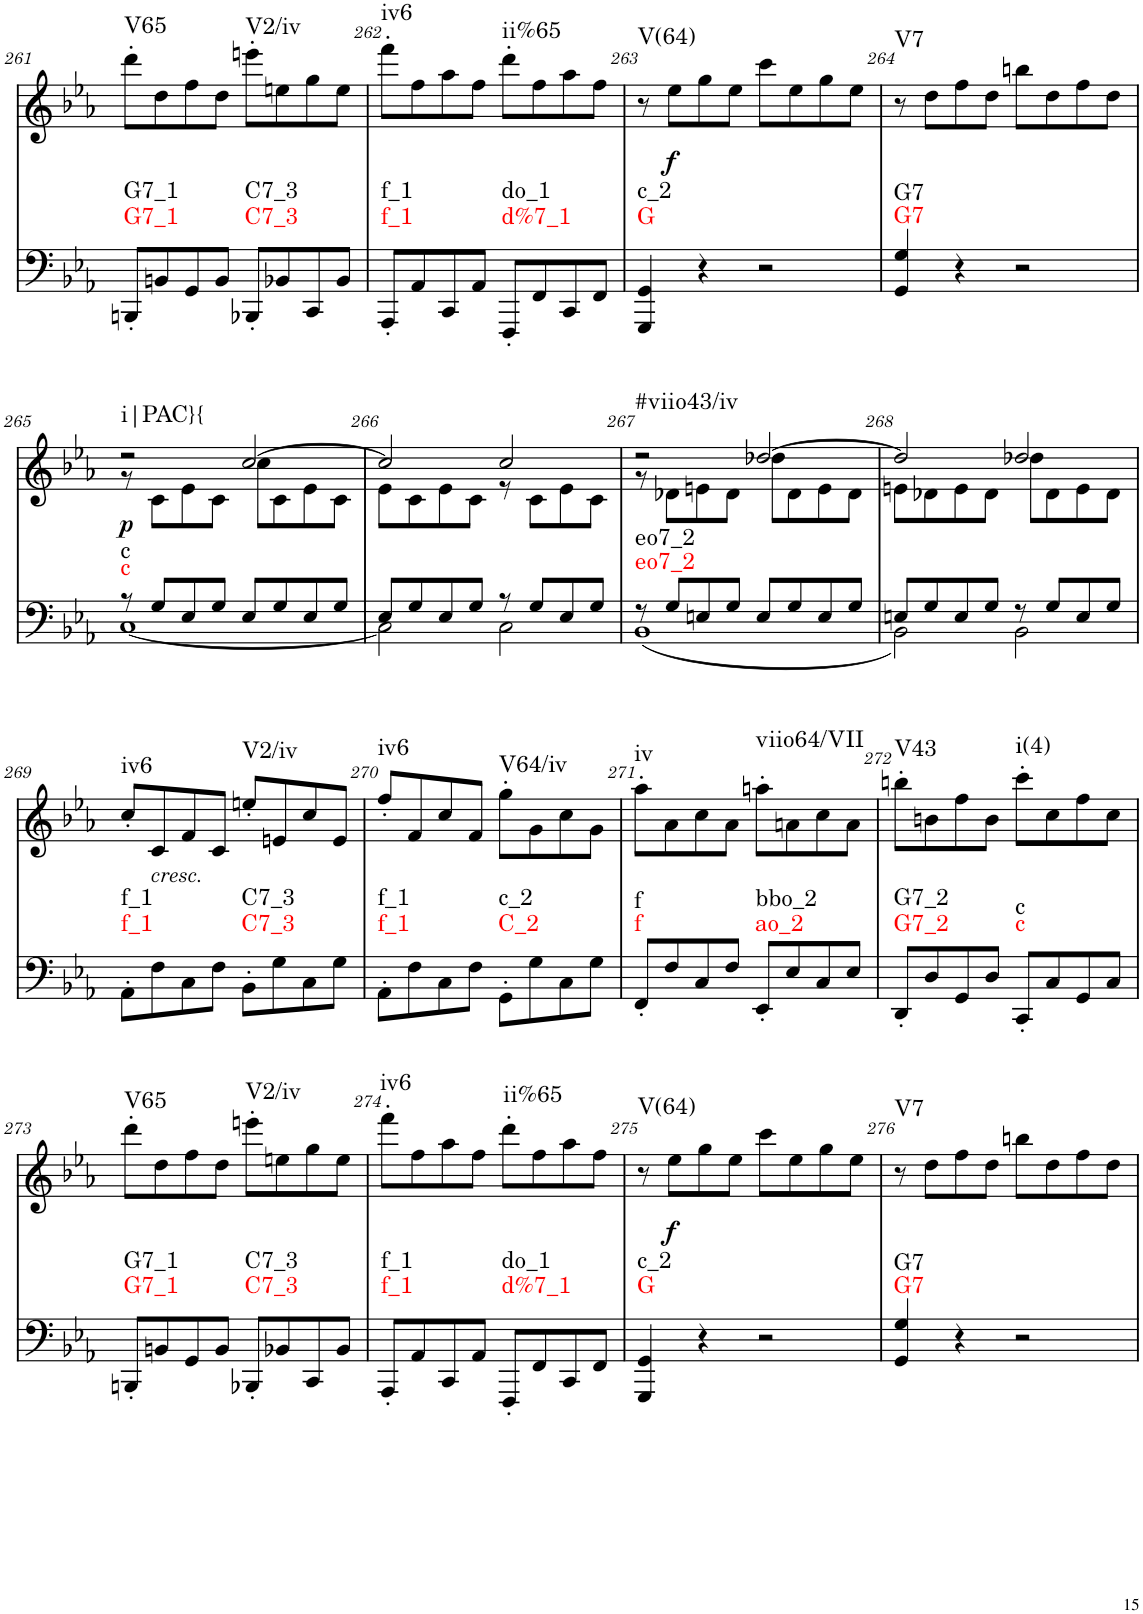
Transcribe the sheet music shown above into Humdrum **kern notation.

**kern	**kern	**text	**dynam	**harte
*part2	*part1	*part1	*part1	*part1
*staff2	*staff1	*staff1	*staff1	*
*I"piano	*I"piano	*	*	*
*I'Pno	*I'Pno	*	*	*
!!LO:PB:g=z
*clefF4	*clefG2	*	*	*
*k[b-e-a-]	*k[b-e-a-]	*	*	*
*M2/2	*M2/2	*	*	*
*met(c|)	*met(c|)	*	*	*
=261	=261	=261	=261	=261
!	!	!	!	!LO:H:kt=V65
8BBBn'/L	8ddd'\L	.	.	N
8BBn/	8dd\	.	.	.
8GG/	8ff\	.	.	.
8BB/J	8dd\J	.	.	.
!	!	!	!	!LO:H:kt=V2/iv
8BBB-X'/L	8eeen'\L	.	.	N
8BB-X/	8een\	.	.	.
8CC/	8gg\	.	.	.
8BB-/J	8ee\J	.	.	.
=262	=262	=262	=262	=262
!	!	!	!	!LO:H:kt=iv6
8AAA-'/L	8fff'\L	.	.	N
8AA-/	8ff\	.	.	.
8CC/	8aa-\	.	.	.
8AA-/J	8ff\J	.	.	.
!	!	!	!	!LO:H:kt=ii%65
8FFF'/L	8ddd'\L	.	.	N
8FF/	8ff\	.	.	.
8CC/	8aa-\	.	.	.
8FF/J	8ff\J	.	.	.
=263	=263	=263	=263	=263
!	!	!	!	!LO:H:kt=V(64)
4GGG/ 4GG/	8r	.	.	N
!	!	!LO:LY:b	!LO:DY:b	!
.	8ee-\L	f	f	.
4r	8gg\	.	.	.
.	8ee-\J	.	.	.
2r	8ccc\L	.	.	.
.	8ee-\	.	.	.
.	8gg\	.	.	.
.	8ee-\J	.	.	.
=264	=264	=264	=264	=264
!	!	!	!	!LO:H:kt=V7
4GG/ 4G/	8r	.	.	N
.	8dd\L	.	.	.
4r	8ff\	.	.	.
.	8dd\J	.	.	.
2r	8bbn\L	.	.	.
.	8dd\	.	.	.
.	8ff\	.	.	.
.	8dd\J	.	.	.
!!LO:LB:g=z
=265	=265	=265	=265	=265
*^	*^	*	*	*
!	!	!	!	!	!LO:DY:b	!LO:H:kt=i|PAC}{
8r	[1C	2r	8r	.	p	N
!	!	!	!	!LO:LY:b	!	!
8G/L	.	.	8c\L	p	.	.
8E-/	.	.	8e-\	.	.	.
8G/J	.	.	8c\J	.	.	.
8E-/L	.	[2cc/	8cc\L	.	.	.
8G/	.	.	8c\	.	.	.
8E-/	.	.	8e-\	.	.	.
8G/J	.	.	8c\J	.	.	.
=266	=266	=266	=266	=266	=266	=266
8E-/L	2C\]	2cc/]	8e-\L	.	.	.
8G/	.	.	8c\	.	.	.
8E-/	.	.	8e-\	.	.	.
8G/J	.	.	8c\J	.	.	.
8r	2C\	2cc/	8r	.	.	.
8G/L	.	.	8c\L	.	.	.
8E-/	.	.	8e-\	.	.	.
8G/J	.	.	8c\J	.	.	.
=267	=267	=267	=267	=267	=267	=267
!	!	!	!	!	!	!LO:H:kt=#viio43/iv
8r	(1BB-	2r	8r	.	.	N
8G/L	.	.	8d-X\L	.	.	.
8En/	.	.	8en\	.	.	.
8G/J	.	.	8d-\J	.	.	.
8E/L	.	[2dd-X/	8dd-\L	.	.	.
8G/	.	.	8d-\	.	.	.
8E/	.	.	8e\	.	.	.
8G/J	.	.	8d-\J	.	.	.
=268	=268	=268	=268	=268	=268	=268
8En/L	2BB-\)	2dd-/]	8en\L	.	.	.
8G/	.	.	8d-X\	.	.	.
8E/	.	.	8e\	.	.	.
8G/J	.	.	8d-\J	.	.	.
8r	2BB-\	2dd-X/	8dd-\L	.	.	.
8G/L	.	.	8d-\	.	.	.
8E/	.	.	8e\	.	.	.
8G/J	.	.	8d-\J	.	.	.
*v	*v	*	*	*	*	*
!!LO:LB:g=z
=269	=269	=269	=269	=269	=269
!	!	!	!	!	!LO:H:kt=iv6
*	*v	*v	*	*	*
8AA-'\L	8cc'/L	.	.	N
!	!LO:TX:b:i:t=cresc.	!	!	!
8F\	8c/	.	.	.
8C\	8f/	.	.	.
8F\J	8c/J	.	.	.
!	!	!	!	!LO:H:kt=V2/iv
8BB-'\L	8een'/L	.	.	N
8G\	8en/	.	.	.
8C\	8cc/	.	.	.
8G\J	8e/J	.	.	.
=270	=270	=270	=270	=270
!	!	!	!	!LO:H:kt=iv6
8AA-'\L	8ff'/L	.	.	N
8F\	8f/	.	.	.
8C\	8cc/	.	.	.
8F\J	8f/J	.	.	.
!	!	!	!	!LO:H:kt=V64/iv
8GG'\L	8gg'\L	.	.	N
8G\	8g\	.	.	.
8C\	8cc\	.	.	.
8G\J	8g\J	.	.	.
=271	=271	=271	=271	=271
!	!	!	!	!LO:H:kt=iv
8FF'/L	8aa-'\L	.	.	N
8F/	8a-\	.	.	.
8C/	8cc\	.	.	.
8F/J	8a-\J	.	.	.
!	!	!	!	!LO:H:kt=viio64/VII
8EE-'/L	8aan'\L	.	.	N
8E-/	8an\	.	.	.
8C/	8cc\	.	.	.
8E-/J	8a\J	.	.	.
=272	=272	=272	=272	=272
!	!	!	!	!LO:H:kt=V43
8DD'/L	8bbn'\L	.	.	N
8D/	8bn\	.	.	.
8GG/	8ff\	.	.	.
8D/J	8b\J	.	.	.
!	!	!	!	!LO:H:kt=i(4)
8CC'/L	8ccc'\L	.	.	N
8C/	8cc\	.	.	.
8GG/	8ff\	.	.	.
8C/J	8cc\J	.	.	.
!!LO:LB:g=z
=273	=273	=273	=273	=273
!	!	!	!	!LO:H:kt=V65
8BBBn'/L	8ddd'\L	.	.	N
8BBn/	8dd\	.	.	.
8GG/	8ff\	.	.	.
8BB/J	8dd\J	.	.	.
!	!	!	!	!LO:H:kt=V2/iv
8BBB-X'/L	8eeen'\L	.	.	N
8BB-X/	8een\	.	.	.
8CC/	8gg\	.	.	.
8BB-/J	8ee\J	.	.	.
=274	=274	=274	=274	=274
!	!	!	!	!LO:H:kt=iv6
8AAA-'/L	8fff'\L	.	.	N
8AA-/	8ff\	.	.	.
8CC/	8aa-\	.	.	.
8AA-/J	8ff\J	.	.	.
!	!	!	!	!LO:H:kt=ii%65
8FFF'/L	8ddd'\L	.	.	N
8FF/	8ff\	.	.	.
8CC/	8aa-\	.	.	.
8FF/J	8ff\J	.	.	.
=275	=275	=275	=275	=275
!	!	!	!	!LO:H:kt=V(64)
4GGG/ 4GG/	8r	.	.	N
!	!	!LO:LY:b	!LO:DY:b	!
.	8ee-\L	f	f	.
4r	8gg\	.	.	.
.	8ee-\J	.	.	.
2r	8ccc\L	.	.	.
.	8ee-\	.	.	.
.	8gg\	.	.	.
.	8ee-\J	.	.	.
=276	=276	=276	=276	=276
!	!	!	!	!LO:H:kt=V7
4GG/ 4G/	8r	.	.	N
.	8dd\L	.	.	.
4r	8ff\	.	.	.
.	8dd\J	.	.	.
2r	8bbn\L	.	.	.
.	8dd\	.	.	.
.	8ff\	.	.	.
.	8dd\J	.	.	.
=	=	=	=	=
*-	*-	*-	*-	*-
